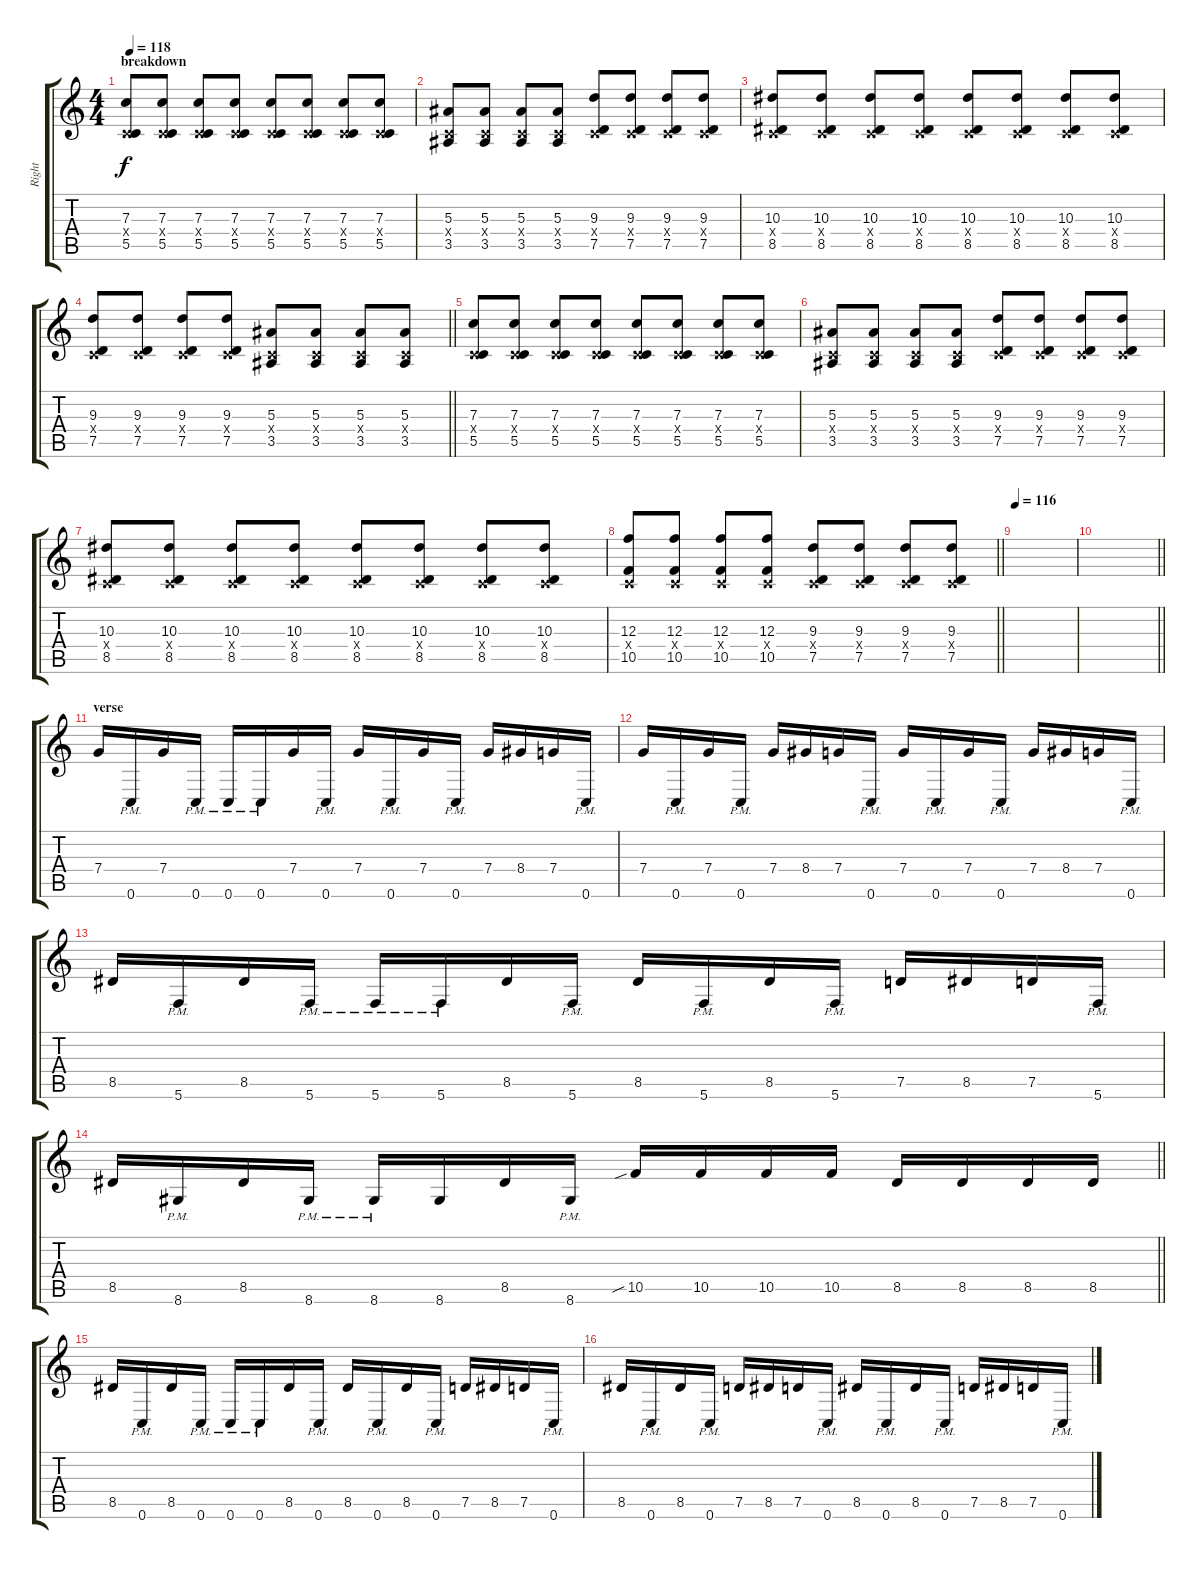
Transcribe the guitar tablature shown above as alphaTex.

\track ("Right" "Right") {instrument overdrivenguitar}
\staff {score tabs}
\tuning (D4 A3 F3 C3 G2 C2) {hide}
\ts (4 4)
\section ("" "breakdown")
\tempo 118
\clef g2
\ks c
(7.3 0.4{x} 5.5).8{dy f} (7.3 0.4{x} 5.5).8 (7.3 0.4{x} 5.5).8 (7.3 0.4{x} 5.5).8 (7.3 0.4{x} 5.5).8 (7.3 0.4{x} 5.5).8 (7.3 0.4{x} 5.5).8 (7.3 0.4{x} 5.5).8 |
(5.3 0.4{x} 3.5).8 (5.3 0.4{x} 3.5).8 (5.3 0.4{x} 3.5).8 (5.3 0.4{x} 3.5).8 (9.3 0.4{x} 7.5).8 (9.3 0.4{x} 7.5).8 (9.3 0.4{x} 7.5).8 (9.3 0.4{x} 7.5).8 |
(10.3 0.4{x} 8.5).8 (10.3 0.4{x} 8.5).8 (10.3 0.4{x} 8.5).8 (10.3 0.4{x} 8.5).8 (10.3 0.4{x} 8.5).8 (10.3 0.4{x} 8.5).8 (10.3 0.4{x} 8.5).8 (10.3 0.4{x} 8.5).8 |
\barLineRight lightlight
(9.3 0.4{x} 7.5).8 (9.3 0.4{x} 7.5).8 (9.3 0.4{x} 7.5).8 (9.3 0.4{x} 7.5).8 (5.3 0.4{x} 3.5).8 (5.3 0.4{x} 3.5).8 (5.3 0.4{x} 3.5).8 (5.3 0.4{x} 3.5).8 |
(7.3 0.4{x} 5.5).8 (7.3 0.4{x} 5.5).8 (7.3 0.4{x} 5.5).8 (7.3 0.4{x} 5.5).8 (7.3 0.4{x} 5.5).8 (7.3 0.4{x} 5.5).8 (7.3 0.4{x} 5.5).8 (7.3 0.4{x} 5.5).8 |
(5.3 0.4{x} 3.5).8 (5.3 0.4{x} 3.5).8 (5.3 0.4{x} 3.5).8 (5.3 0.4{x} 3.5).8 (9.3 0.4{x} 7.5).8 (9.3 0.4{x} 7.5).8 (9.3 0.4{x} 7.5).8 (9.3 0.4{x} 7.5).8 |
(10.3 0.4{x} 8.5).8 (10.3 0.4{x} 8.5).8 (10.3 0.4{x} 8.5).8 (10.3 0.4{x} 8.5).8 (10.3 0.4{x} 8.5).8 (10.3 0.4{x} 8.5).8 (10.3 0.4{x} 8.5).8 (10.3 0.4{x} 8.5).8 |
\barLineRight lightlight
(12.3 0.4{x} 10.5).8 (12.3 0.4{x} 10.5).8 (12.3 0.4{x} 10.5).8 (12.3 0.4{x} 10.5).8 (9.3 0.4{x} 7.5).8 (9.3 0.4{x} 7.5).8 (9.3 0.4{x} 7.5).8 (9.3 0.4{x} 7.5).8 |
\tempo 116
|
\barLineRight lightlight
|
\section ("" "verse")
7.4.16 0.6{pm}.16 7.4.16 0.6{pm}.16 0.6{pm}.16 0.6{pm}.16 7.4.16 0.6{pm}.16 7.4.16 0.6{pm}.16 7.4.16 0.6{pm}.16 7.4.16 8.4.16 7.4.16 0.6{pm}.16 |
7.4.16 0.6{pm}.16 7.4.16 0.6{pm}.16 7.4.16 8.4.16 7.4.16 0.6{pm}.16 7.4.16 0.6{pm}.16 7.4.16 0.6{pm}.16 7.4.16 8.4.16 7.4.16 0.6{pm}.16 |
8.5.16 5.6{pm}.16 8.5.16 5.6{pm}.16 5.6{pm}.16 5.6{pm}.16 8.5.16 5.6{pm}.16 8.5.16 5.6{pm}.16 8.5.16 5.6{pm}.16 7.5.16 8.5.16 7.5.16 5.6{pm}.16 |
\barLineRight lightlight
8.5.16 8.6{pm}.16 8.5.16 8.6{pm}.16 8.6{pm}.16 8.6.16 8.5.16 8.6{pm}.16 10.5{sib}.16 10.5.16 10.5.16 10.5.16 8.5.16 8.5.16 8.5.16 8.5.16 |
8.5.16 0.6{pm}.16 8.5.16 0.6{pm}.16 0.6{pm}.16 0.6{pm}.16 8.5.16 0.6{pm}.16 8.5.16 0.6{pm}.16 8.5.16 0.6{pm}.16 7.5.16 8.5.16 7.5.16 0.6{pm}.16 |
8.5.16 0.6{pm}.16 8.5.16 0.6{pm}.16 7.5.16 8.5.16 7.5.16 0.6{pm}.16 8.5.16 0.6{pm}.16 8.5.16 0.6{pm}.16 7.5.16 8.5.16 7.5.16 0.6{pm}.16
